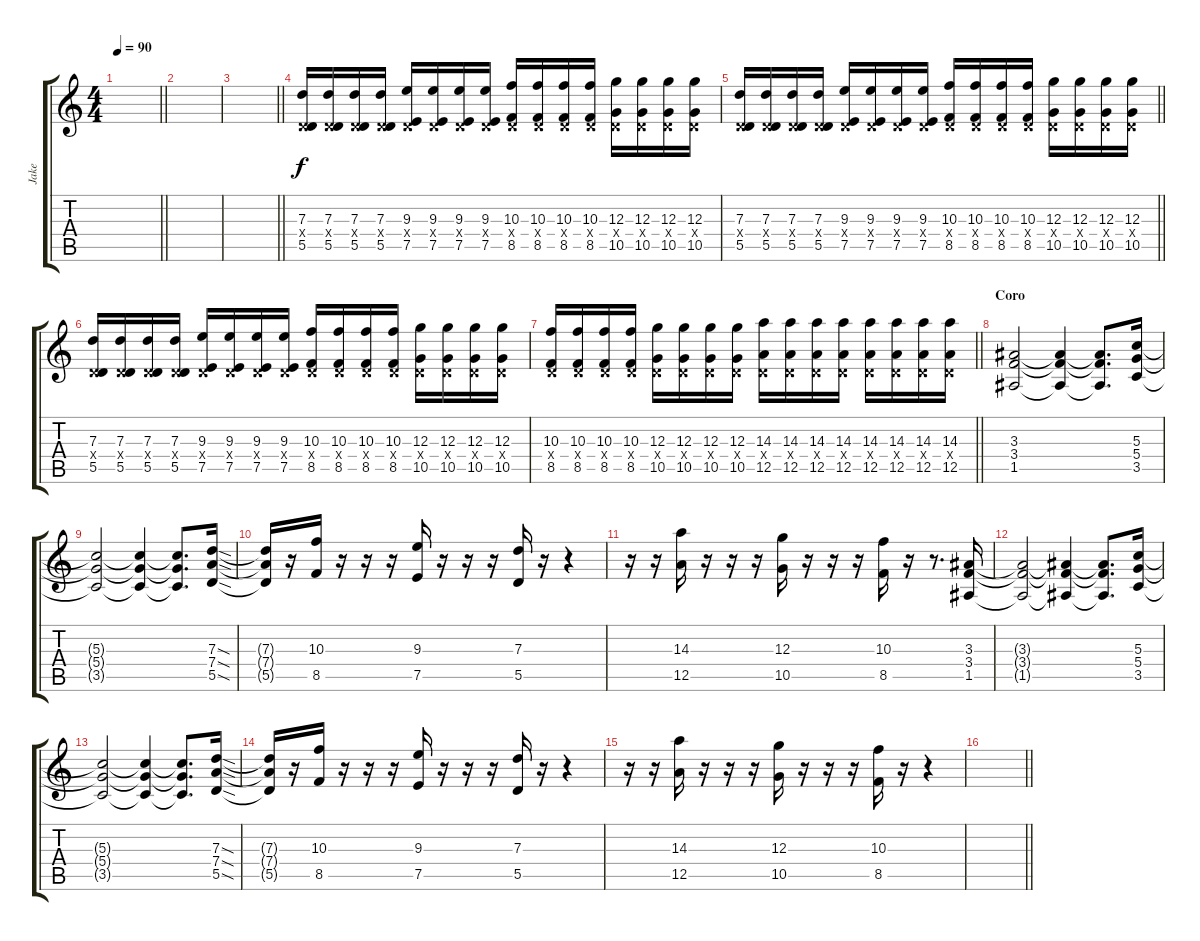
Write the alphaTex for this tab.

\track ("Jake" "Jake") {instrument overdrivenguitar}
\staff {score tabs}
\tuning (E4 B3 G3 D3 A2 D2) {hide}
\ts (4 4)
\tempo 90
\clef g2
\barLineRight lightlight
\ks c
|
|
\barLineRight lightlight
|
(7.3 0.4{x} 5.5).16 (7.3 0.4{x} 5.5).16 (7.3 0.4{x} 5.5).16 (7.3 0.4{x} 5.5).16 (9.3 0.4{x} 7.5).16 (9.3 0.4{x} 7.5).16 (9.3 0.4{x} 7.5).16 (9.3 0.4{x} 7.5).16 (10.3 0.4{x} 8.5).16 (10.3 0.4{x} 8.5).16 (10.3 0.4{x} 8.5).16 (10.3 0.4{x} 8.5).16 (12.3 0.4{x} 10.5).16 (12.3 0.4{x} 10.5).16 (12.3 0.4{x} 10.5).16 (12.3 0.4{x} 10.5).16 |
\barLineRight lightlight
(7.3 0.4{x} 5.5).16 (7.3 0.4{x} 5.5).16 (7.3 0.4{x} 5.5).16 (7.3 0.4{x} 5.5).16 (9.3 0.4{x} 7.5).16 (9.3 0.4{x} 7.5).16 (9.3 0.4{x} 7.5).16 (9.3 0.4{x} 7.5).16 (10.3 0.4{x} 8.5).16 (10.3 0.4{x} 8.5).16 (10.3 0.4{x} 8.5).16 (10.3 0.4{x} 8.5).16 (12.3 0.4{x} 10.5).16 (12.3 0.4{x} 10.5).16 (12.3 0.4{x} 10.5).16 (12.3 0.4{x} 10.5).16 |
(7.3 0.4{x} 5.5).16 (7.3 0.4{x} 5.5).16 (7.3 0.4{x} 5.5).16 (7.3 0.4{x} 5.5).16 (9.3 0.4{x} 7.5).16 (9.3 0.4{x} 7.5).16 (9.3 0.4{x} 7.5).16 (9.3 0.4{x} 7.5).16 (10.3 0.4{x} 8.5).16 (10.3 0.4{x} 8.5).16 (10.3 0.4{x} 8.5).16 (10.3 0.4{x} 8.5).16 (12.3 0.4{x} 10.5).16 (12.3 0.4{x} 10.5).16 (12.3 0.4{x} 10.5).16 (12.3 0.4{x} 10.5).16 |
\barLineRight lightlight
(10.3 0.4{x} 8.5).16 (10.3 0.4{x} 8.5).16 (10.3 0.4{x} 8.5).16 (10.3 0.4{x} 8.5).16 (12.3 0.4{x} 10.5).16 (12.3 0.4{x} 10.5).16 (12.3 0.4{x} 10.5).16 (12.3 0.4{x} 10.5).16 (14.3 0.4{x} 12.5).16 (14.3 0.4{x} 12.5).16 (14.3 0.4{x} 12.5).16 (14.3 0.4{x} 12.5).16 (14.3 0.4{x} 12.5).16 (14.3 0.4{x} 12.5).16 (14.3 0.4{x} 12.5).16 (14.3 0.4{x} 12.5).16 |
\section ("" "Coro")
(3.3 3.4 1.5).2{instrument overdrivenguitar} (3.3{t} 3.4{t} 1.5{t}).4 (3.3{t} 3.4{t} 1.5{t}).8{d} (5.3 5.4 3.5).16 |
(5.3{t} 5.4{t} 3.5{t}).2{instrument overdrivenguitar} (5.3{t} 5.4{t} 3.5{t}).4 (5.3{t} 5.4{t} 3.5{t}).8{d} (7.3{sod} 7.4{sod} 5.5{sod}).16 |
(7.3{t} 7.4{t} 5.5{t}).16 r.16 (10.3 8.5).16 r.16 r.16 r.16 (9.3 7.5).16 r.16 r.16 r.16 (7.3 5.5).16 r.16 r.4 |
r.16 r.16 (14.3 12.5).16 r.16 r.16 r.16 (12.3 10.5).16 r.16 r.16 r.16 (10.3 8.5).16 r.16 r.8{d} (3.3 3.4 1.5).16 |
(3.3{t} 3.4{t} 1.5{t}).2{instrument overdrivenguitar} (3.3{t} 3.4{t} 1.5{t}).4 (3.3{t} 3.4{t} 1.5{t}).8{d} (5.3 5.4 3.5).16 |
(5.3{t} 5.4{t} 3.5{t}).2{instrument overdrivenguitar} (5.3{t} 5.4{t} 3.5{t}).4 (5.3{t} 5.4{t} 3.5{t}).8{d} (7.3{sod} 7.4{sod} 5.5{sod}).16 |
(7.3{t} 7.4{t} 5.5{t}).16 r.16 (10.3 8.5).16 r.16 r.16 r.16 (9.3 7.5).16 r.16 r.16 r.16 (7.3 5.5).16 r.16 r.4 |
r.16 r.16 (14.3 12.5).16 r.16 r.16 r.16 (12.3 10.5).16 r.16 r.16 r.16 (10.3 8.5).16 r.16 r.4 |
\barLineRight lightlight
